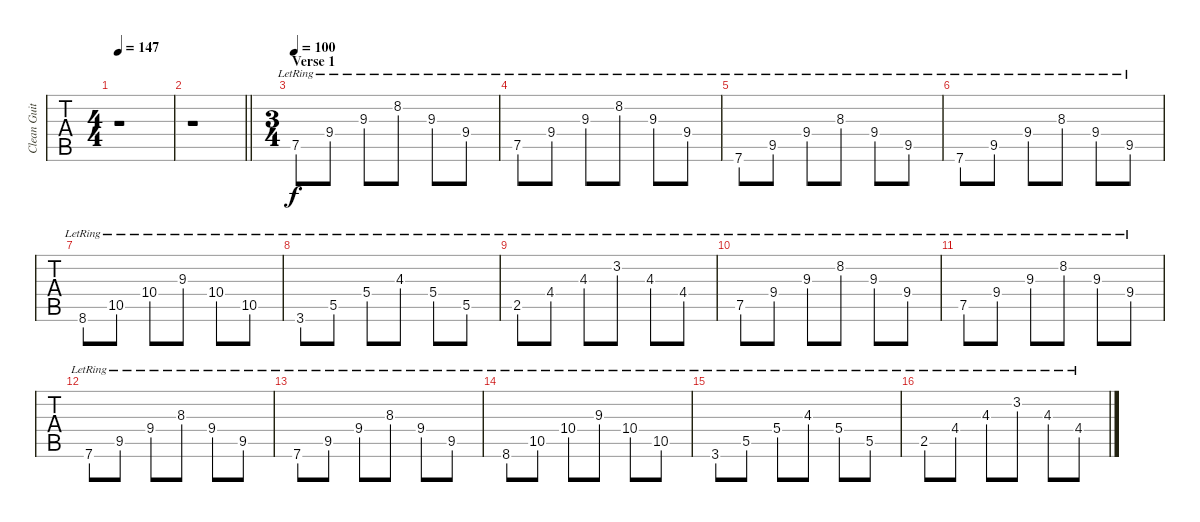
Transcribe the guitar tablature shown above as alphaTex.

\track ("Clean Guitar" "Clean Guit") {instrument electricguitarclean}
\staff {tabs}
\tuning (E4 B3 G3 D3 A2 E2) {hide}
\ts (4 4)
\tempo 147
\clef g2
\ks c
r.1{dy f} |
\barLineRight lightlight
r.1 |
\ts (3 4)
\section ("" "Verse 1")
\tempo 100
7.5{lr}.8{instrument electricguitarclean} 9.4{lr}.8 9.3{lr}.8 8.2{lr}.8 9.3{lr}.8 9.4{lr}.8 |
7.5{lr}.8 9.4{lr}.8 9.3{lr}.8 8.2{lr}.8 9.3{lr}.8 9.4{lr}.8 |
7.6{lr}.8 9.5{lr}.8 9.4{lr}.8 8.3{lr}.8 9.4{lr}.8 9.5{lr}.8 |
7.6{lr}.8 9.5{lr}.8 9.4{lr}.8 8.3{lr}.8 9.4{lr}.8 9.5{lr}.8 |
8.6{lr}.8 10.5{lr}.8 10.4{lr}.8 9.3{lr}.8 10.4{lr}.8 10.5{lr}.8 |
3.6{lr}.8 5.5{lr}.8 5.4{lr}.8 4.3{lr}.8 5.4{lr}.8 5.5{lr}.8 |
2.5{lr}.8 4.4{lr}.8 4.3{lr}.8 3.2{lr}.8 4.3{lr}.8 4.4{lr}.8 |
7.5{lr}.8 9.4{lr}.8 9.3{lr}.8 8.2{lr}.8 9.3{lr}.8 9.4{lr}.8 |
7.5{lr}.8 9.4{lr}.8 9.3{lr}.8 8.2{lr}.8 9.3{lr}.8 9.4{lr}.8 |
7.6{lr}.8 9.5{lr}.8 9.4{lr}.8 8.3{lr}.8 9.4{lr}.8 9.5{lr}.8 |
7.6{lr}.8 9.5{lr}.8 9.4{lr}.8 8.3{lr}.8 9.4{lr}.8 9.5{lr}.8 |
8.6{lr}.8 10.5{lr}.8 10.4{lr}.8 9.3{lr}.8 10.4{lr}.8 10.5{lr}.8 |
3.6{lr}.8 5.5{lr}.8 5.4{lr}.8 4.3{lr}.8 5.4{lr}.8 5.5{lr}.8 |
2.5{lr}.8 4.4{lr}.8 4.3{lr}.8 3.2{lr}.8 4.3{lr}.8 4.4{lr}.8
